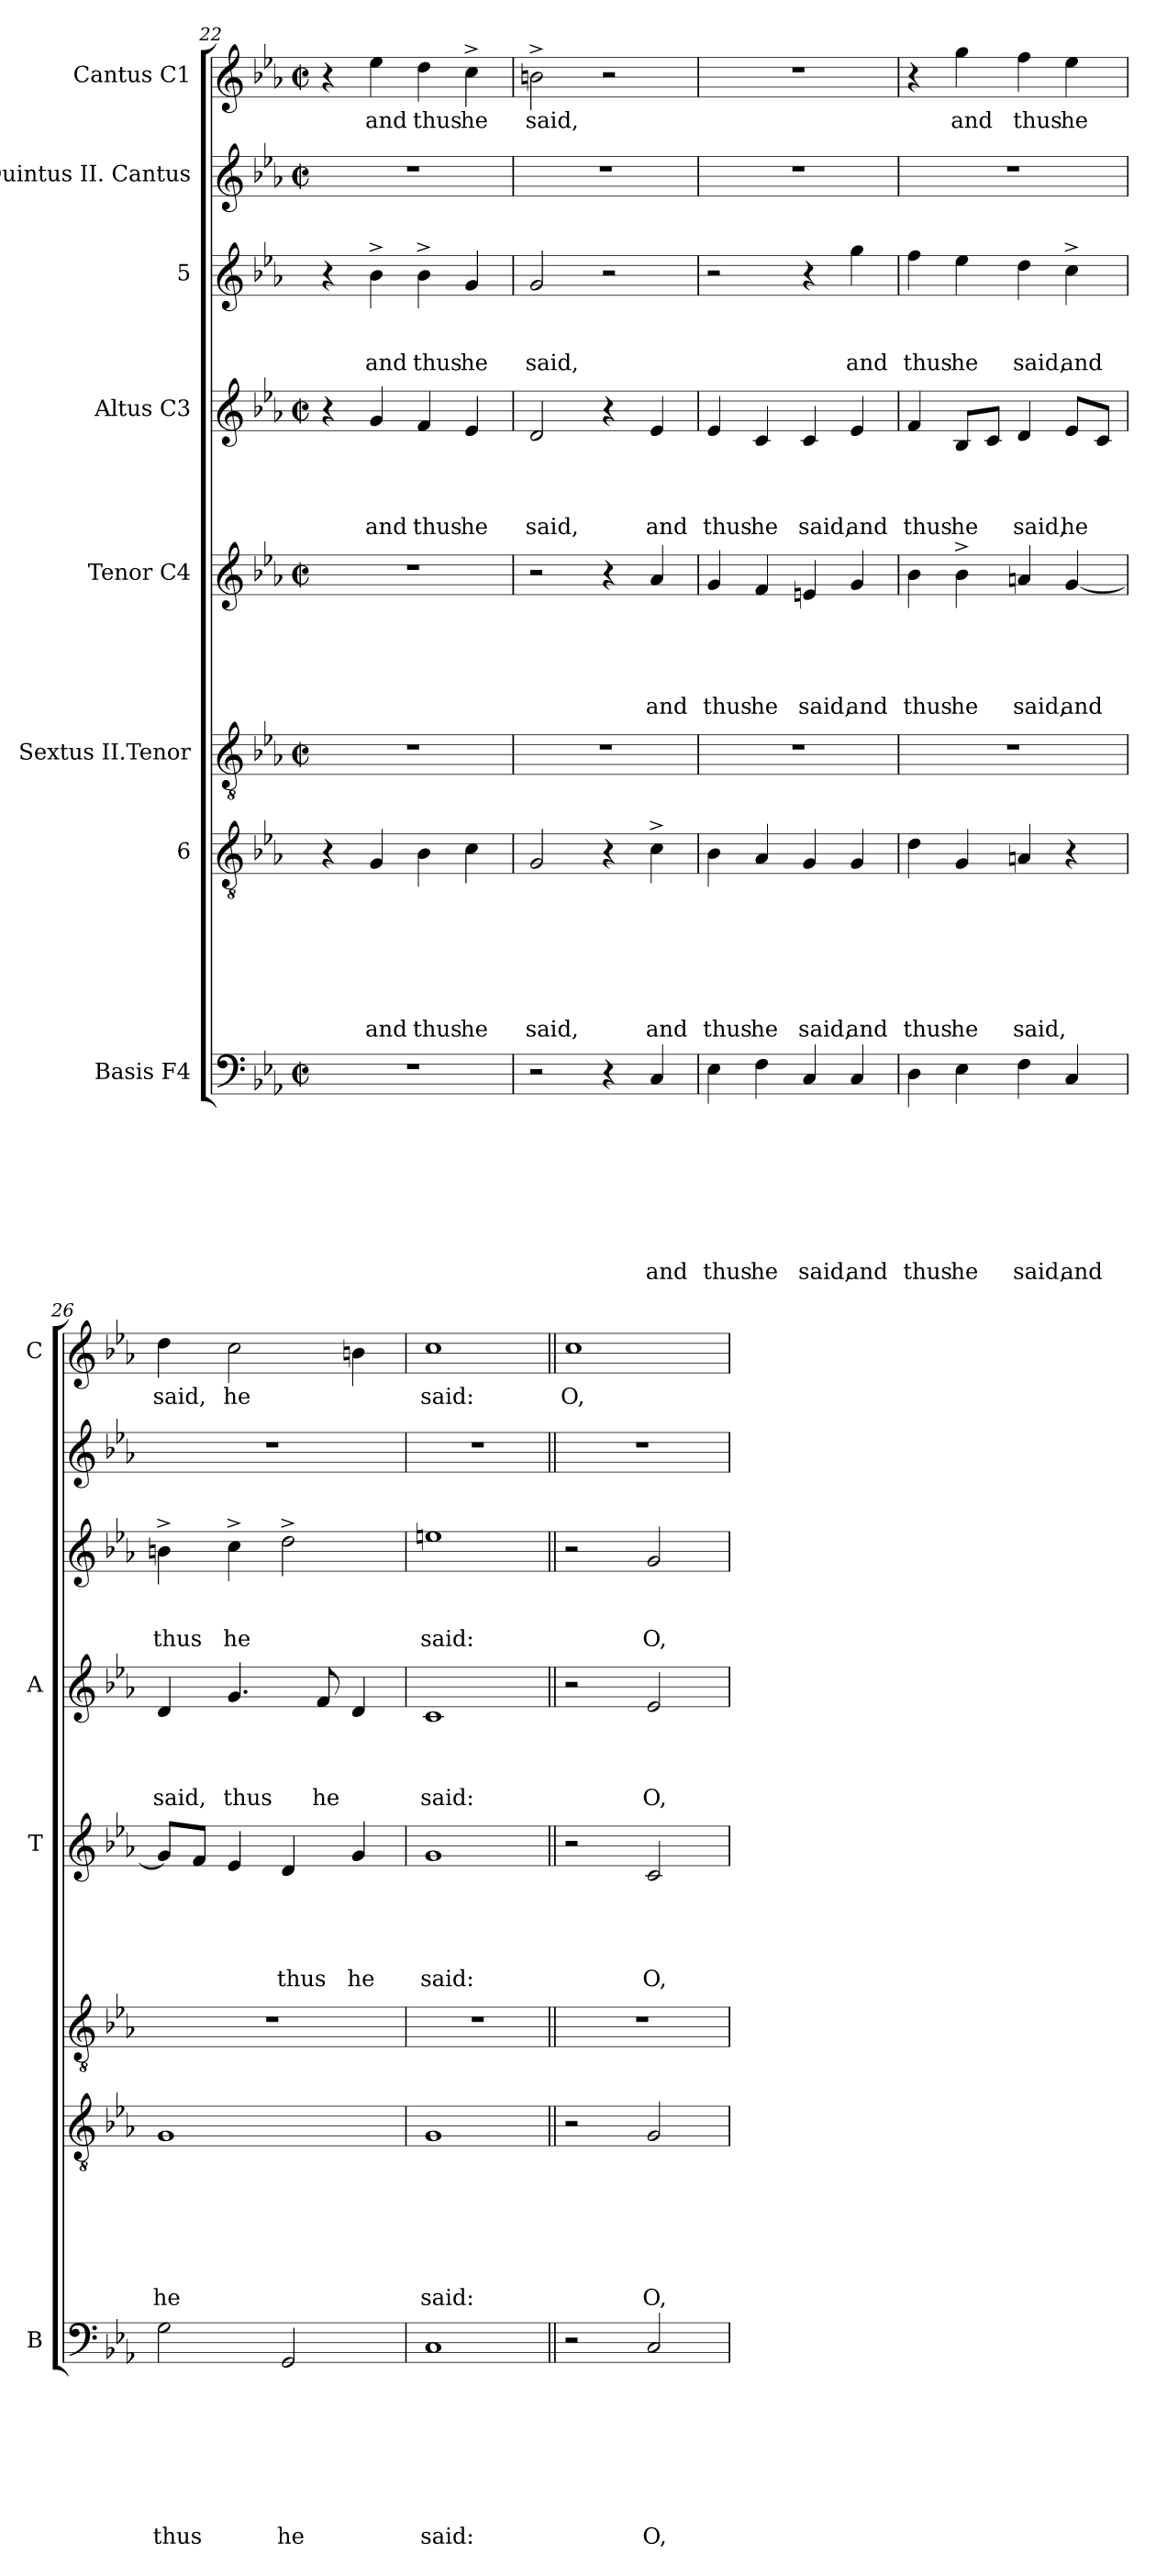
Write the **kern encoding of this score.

**kern	**text	**text	**text	**text	**text	**text	**text	**text	**kern	**text	**text	**text	**text	**text	**text	**text	**kern	**kern	**text	**text	**text	**text	**text	**kern	**text	**text	**text	**text	**kern	**text	**text	**text	**kern	**kern	**text
*part8	*part8	*part8	*part8	*part8	*part8	*part8	*part8	*part8	*part7	*part7	*part7	*part7	*part7	*part7	*part7	*part7	*part6	*part5	*part5	*part5	*part5	*part5	*part5	*part4	*part4	*part4	*part4	*part4	*part3	*part3	*part3	*part3	*part2	*part1	*part1
*staff8	*staff8	*staff8	*staff8	*staff8	*staff8	*staff8	*staff8	*staff8	*staff7	*staff7	*staff7	*staff7	*staff7	*staff7	*staff7	*staff7	*staff6	*staff5	*staff5	*staff5	*staff5	*staff5	*staff5	*staff4	*staff4	*staff4	*staff4	*staff4	*staff3	*staff3	*staff3	*staff3	*staff2	*staff1	*staff1
*I"Basis F4	*	*	*	*	*	*	*	*	*I"6	*	*	*	*	*	*	*	*I"Sextus II.Tenor	*I"Tenor C4	*	*	*	*	*	*I"Altus C3	*	*	*	*	*I"5	*	*	*	*I"Quintus II. Cantus	*I"Cantus C1	*
*I'B	*	*	*	*	*	*	*	*	*	*	*	*	*	*	*	*	*	*I'T	*	*	*	*	*	*I'A	*	*	*	*	*	*	*	*	*	*I'C	*
*clefF4	*	*	*	*	*	*	*	*	*clefGv2	*	*	*	*	*	*	*	*clefGv2	*clefG2	*	*	*	*	*	*clefG2	*	*	*	*	*clefG2	*	*	*	*clefG2	*clefG2	*
*k[b-e-a-]	*	*	*	*	*	*	*	*	*k[b-e-a-]	*	*	*	*	*	*	*	*k[b-e-a-]	*k[b-e-a-]	*	*	*	*	*	*k[b-e-a-]	*	*	*	*	*k[b-e-a-]	*	*	*	*k[b-e-a-]	*k[b-e-a-]	*
*E-:	*	*	*	*	*	*	*	*	*E-:	*	*	*	*	*	*	*	*E-:	*E-:	*	*	*	*	*	*E-:	*	*	*	*	*E-:	*	*	*	*E-:	*E-:	*
*M2/2	*	*	*	*	*	*	*	*	*	*	*	*	*	*	*	*	*M2/2	*M2/2	*	*	*	*	*	*M2/2	*	*	*	*	*	*	*	*	*M2/2	*M2/2	*
*met(c|)	*	*	*	*	*	*	*	*	*	*	*	*	*	*	*	*	*met(c|)	*met(c|)	*	*	*	*	*	*met(c|)	*	*	*	*	*	*	*	*	*met(c|)	*met(c|)	*
=22	=22	=22	=22	=22	=22	=22	=22	=22	=22	=22	=22	=22	=22	=22	=22	=22	=22	=22	=22	=22	=22	=22	=22	=22	=22	=22	=22	=22	=22	=22	=22	=22	=22	=22	=22
1r	.	.	.	.	.	.	.	.	4r	.	.	.	.	.	.	.	1r	1r	.	.	.	.	.	4r	.	.	.	.	4r	.	.	.	1r	4r	.
!	!	!	!	!	!	!	!	!	!	!	!	!	!	!	!	!LO:LY:b	!	!	!	!	!	!	!	!	!	!	!	!LO:LY:b	!	!	!	!LO:LY:b	!	!	!LO:LY:b
.	.	.	.	.	.	.	.	.	4G/	.	.	.	.	.	.	and	.	.	.	.	.	.	.	4g/	.	.	.	and	4b-^>\	.	.	and	.	4ee-\	and
!	!	!	!	!	!	!	!	!	!	!	!	!	!	!	!	!LO:LY:b	!	!	!	!	!	!	!	!	!	!	!	!LO:LY:b	!	!	!	!LO:LY:b	!	!	!LO:LY:b
.	.	.	.	.	.	.	.	.	4B-\	.	.	.	.	.	.	thus	.	.	.	.	.	.	.	4f/	.	.	.	thus	4b-^>\	.	.	thus	.	4dd\	thus
!	!	!	!	!	!	!	!	!	!	!	!	!	!	!	!	!LO:LY:b	!	!	!	!	!	!	!	!	!	!	!	!LO:LY:b	!	!	!	!LO:LY:b	!	!	!LO:LY:b
.	.	.	.	.	.	.	.	.	4c\	.	.	.	.	.	.	he	.	.	.	.	.	.	.	4e-/	.	.	.	he	4g/	.	.	he	.	4cc^>\	he
=23	=23	=23	=23	=23	=23	=23	=23	=23	=23	=23	=23	=23	=23	=23	=23	=23	=23	=23	=23	=23	=23	=23	=23	=23	=23	=23	=23	=23	=23	=23	=23	=23	=23	=23	=23
!	!	!	!	!	!	!	!	!	!	!	!	!	!	!	!	!LO:LY:b	!	!	!	!	!	!	!	!	!	!	!	!LO:LY:b	!	!	!	!LO:LY:b	!	!	!LO:LY:b
2r	.	.	.	.	.	.	.	.	2G/	.	.	.	.	.	.	said,	1r	2r	.	.	.	.	.	2d/	.	.	.	said,	2g/	.	.	said,	1r	2bn^>\	said,
4r	.	.	.	.	.	.	.	.	4r	.	.	.	.	.	.	.	.	4r	.	.	.	.	.	4r	.	.	.	.	2r	.	.	.	.	2r	.
!	!	!	!	!	!	!	!	!LO:LY:b	!	!	!	!	!	!	!	!LO:LY:b	!	!	!	!	!	!	!LO:LY:b	!	!	!	!	!LO:LY:b	!	!	!	!	!	!	!
4C/	.	.	.	.	.	.	.	and	4c^>\	.	.	.	.	.	.	and	.	4a-/	.	.	.	.	and	4e-/	.	.	.	and	.	.	.	.	.	.	.
=24	=24	=24	=24	=24	=24	=24	=24	=24	=24	=24	=24	=24	=24	=24	=24	=24	=24	=24	=24	=24	=24	=24	=24	=24	=24	=24	=24	=24	=24	=24	=24	=24	=24	=24	=24
!	!	!	!	!	!	!	!	!LO:LY:b	!	!	!	!	!	!	!	!LO:LY:b	!	!	!	!	!	!	!LO:LY:b	!	!	!	!	!LO:LY:b	!	!	!	!	!	!	!
4E-\	.	.	.	.	.	.	.	thus	4B-\	.	.	.	.	.	.	thus	1r	4g/	.	.	.	.	thus	4e-/	.	.	.	thus	2r	.	.	.	1r	1r	.
!	!	!	!	!	!	!	!	!LO:LY:b	!	!	!	!	!	!	!	!LO:LY:b	!	!	!	!	!	!	!LO:LY:b	!	!	!	!	!LO:LY:b	!	!	!	!	!	!	!
4F\	.	.	.	.	.	.	.	he	4A-/	.	.	.	.	.	.	he	.	4f/	.	.	.	.	he	4c/	.	.	.	he	.	.	.	.	.	.	.
!	!	!	!	!	!	!	!	!LO:LY:b	!	!	!	!	!	!	!	!LO:LY:b	!	!	!	!	!	!	!LO:LY:b	!	!	!	!	!LO:LY:b	!	!	!	!	!	!	!
4C/	.	.	.	.	.	.	.	said,	4G/	.	.	.	.	.	.	said,	.	4en/	.	.	.	.	said,	4c/	.	.	.	said,	4r	.	.	.	.	.	.
!	!	!	!	!	!	!	!	!LO:LY:b	!	!	!	!	!	!	!	!LO:LY:b	!	!	!	!	!	!	!LO:LY:b	!	!	!	!	!LO:LY:b	!	!	!	!LO:LY:b	!	!	!
4C/	.	.	.	.	.	.	.	and	4G/	.	.	.	.	.	.	and	.	4g/	.	.	.	.	and	4e-/	.	.	.	and	4gg\	.	.	and	.	.	.
!!LO:LB:g=z
=25	=25	=25	=25	=25	=25	=25	=25	=25	=25	=25	=25	=25	=25	=25	=25	=25	=25	=25	=25	=25	=25	=25	=25	=25	=25	=25	=25	=25	=25	=25	=25	=25	=25	=25	=25
!	!	!	!	!	!	!	!	!LO:LY:b	!	!	!	!	!	!	!	!LO:LY:b	!	!	!	!	!	!	!LO:LY:b	!	!	!	!	!LO:LY:b	!	!	!	!LO:LY:b	!	!	!
4D\	.	.	.	.	.	.	.	thus	4d\	.	.	.	.	.	.	thus	1r	4b-\	.	.	.	.	thus	4f/	.	.	.	thus	4ff\	.	.	thus	1r	4r	.
!	!	!	!	!	!	!	!	!LO:LY:b	!	!	!	!	!	!	!	!LO:LY:b	!	!	!	!	!	!	!LO:LY:b	!	!	!	!	!LO:LY:b	!	!	!	!LO:LY:b	!	!	!LO:LY:b
4E-\	.	.	.	.	.	.	.	he	4G/	.	.	.	.	.	.	he	.	4b-^>\	.	.	.	.	he	8B-/L	.	.	.	he	4ee-\	.	.	he	.	4gg\	and
.	.	.	.	.	.	.	.	.	.	.	.	.	.	.	.	.	.	.	.	.	.	.	.	8c/J	.	.	.	.	.	.	.	.	.	.	.
!	!	!	!	!	!	!	!	!LO:LY:b	!	!	!	!	!	!	!	!LO:LY:b	!	!	!	!	!	!	!LO:LY:b	!	!	!	!	!LO:LY:b	!	!	!	!LO:LY:b	!	!	!LO:LY:b
4F\	.	.	.	.	.	.	.	said,	4An/	.	.	.	.	.	.	said,	.	4an/	.	.	.	.	said,	4d/	.	.	.	said,	4dd\	.	.	said,	.	4ff\	thus
!	!	!	!	!	!	!	!	!LO:LY:b	!	!	!	!	!	!	!	!	!	!	!	!	!	!	!LO:LY:b	!	!	!	!	!LO:LY:b	!	!	!	!LO:LY:b	!	!	!LO:LY:b
4C/	.	.	.	.	.	.	.	and	4r	.	.	.	.	.	.	.	.	[<4g/	.	.	.	.	and	8e-/L	.	.	.	he	4cc^>\	.	.	and	.	4ee-\	he
.	.	.	.	.	.	.	.	.	.	.	.	.	.	.	.	.	.	.	.	.	.	.	.	8c/J	.	.	.	.	.	.	.	.	.	.	.
=26	=26	=26	=26	=26	=26	=26	=26	=26	=26	=26	=26	=26	=26	=26	=26	=26	=26	=26	=26	=26	=26	=26	=26	=26	=26	=26	=26	=26	=26	=26	=26	=26	=26	=26	=26
!	!	!	!	!	!	!	!	!LO:LY:b	!	!	!	!	!	!	!	!LO:LY:b	!	!	!	!	!	!	!	!	!	!	!	!LO:LY:b	!	!	!	!LO:LY:b	!	!	!LO:LY:b
2G\	.	.	.	.	.	.	.	thus	1G	.	.	.	.	.	.	he	1r	8g/L]	.	.	.	.	.	4d/	.	.	.	said,	4bn^>\	.	.	thus	1r	4dd\	said,
.	.	.	.	.	.	.	.	.	.	.	.	.	.	.	.	.	.	8f/J	.	.	.	.	.	.	.	.	.	.	.	.	.	.	.	.	.
!	!	!	!	!	!	!	!	!	!	!	!	!	!	!	!	!	!	!	!	!	!	!	!	!	!	!	!	!LO:LY:b	!	!	!	!LO:LY:b	!	!	!LO:LY:b
.	.	.	.	.	.	.	.	.	.	.	.	.	.	.	.	.	.	4e-/	.	.	.	.	.	4.g/	.	.	.	thus	4cc^>\	.	.	he	.	2cc\	he
!	!	!	!	!	!	!	!	!LO:LY:b	!	!	!	!	!	!	!	!	!	!	!	!	!	!	!LO:LY:b	!	!	!	!	!	!	!	!	!	!	!	!
2GG/	.	.	.	.	.	.	.	he	.	.	.	.	.	.	.	.	.	4d/	.	.	.	.	thus	.	.	.	.	.	2dd^>\	.	.	.	.	.	.
!	!	!	!	!	!	!	!	!	!	!	!	!	!	!	!	!	!	!	!	!	!	!	!	!	!	!	!	!LO:LY:b	!	!	!	!	!	!	!
.	.	.	.	.	.	.	.	.	.	.	.	.	.	.	.	.	.	.	.	.	.	.	.	8f/	.	.	.	he	.	.	.	.	.	.	.
!	!	!	!	!	!	!	!	!	!	!	!	!	!	!	!	!	!	!	!	!	!	!	!LO:LY:b	!	!	!	!	!	!	!	!	!	!	!	!
.	.	.	.	.	.	.	.	.	.	.	.	.	.	.	.	.	.	4g/	.	.	.	.	he	4d/	.	.	.	.	.	.	.	.	.	4bn\	.
=27	=27	=27	=27	=27	=27	=27	=27	=27	=27	=27	=27	=27	=27	=27	=27	=27	=27	=27	=27	=27	=27	=27	=27	=27	=27	=27	=27	=27	=27	=27	=27	=27	=27	=27	=27
!	!	!	!	!	!	!	!	!LO:LY:b	!	!	!	!	!	!	!	!LO:LY:b	!	!	!	!	!	!	!LO:LY:b	!	!	!	!	!LO:LY:b	!	!	!	!LO:LY:b	!	!	!LO:LY:b
1C	.	.	.	.	.	.	.	said:	1G	.	.	.	.	.	.	said:	1r	1g	.	.	.	.	said:	1c	.	.	.	said:	1een	.	.	said:	1r	1cc	said:
=28||	=28||	=28||	=28||	=28||	=28||	=28||	=28||	=28||	=28||	=28||	=28||	=28||	=28||	=28||	=28||	=28||	=28||	=28||	=28||	=28||	=28||	=28||	=28||	=28||	=28||	=28||	=28||	=28||	=28||	=28||	=28||	=28||	=28||	=28||	=28||
!	!	!	!	!	!	!	!	!	!	!	!	!	!	!	!	!	!	!	!	!	!	!	!	!	!	!	!	!	!	!	!	!	!	!	!LO:LY:b
2r	.	.	.	.	.	.	.	.	2r	.	.	.	.	.	.	.	1r	2r	.	.	.	.	.	2r	.	.	.	.	2r	.	.	.	1r	1cc	O,
!	!	!	!	!	!	!	!	!LO:LY:b	!	!	!	!	!	!	!	!LO:LY:b	!	!	!	!	!	!	!LO:LY:b	!	!	!	!	!LO:LY:b	!	!	!	!LO:LY:b	!	!	!
2C/	.	.	.	.	.	.	.	O,	2G/	.	.	.	.	.	.	O,	.	2c/	.	.	.	.	O,	2e-/	.	.	.	O,	2g/	.	.	O,	.	.	.
=	=	=	=	=	=	=	=	=	=	=	=	=	=	=	=	=	=	=	=	=	=	=	=	=	=	=	=	=	=	=	=	=	=	=	=
*-	*-	*-	*-	*-	*-	*-	*-	*-	*-	*-	*-	*-	*-	*-	*-	*-	*-	*-	*-	*-	*-	*-	*-	*-	*-	*-	*-	*-	*-	*-	*-	*-	*-	*-	*-
